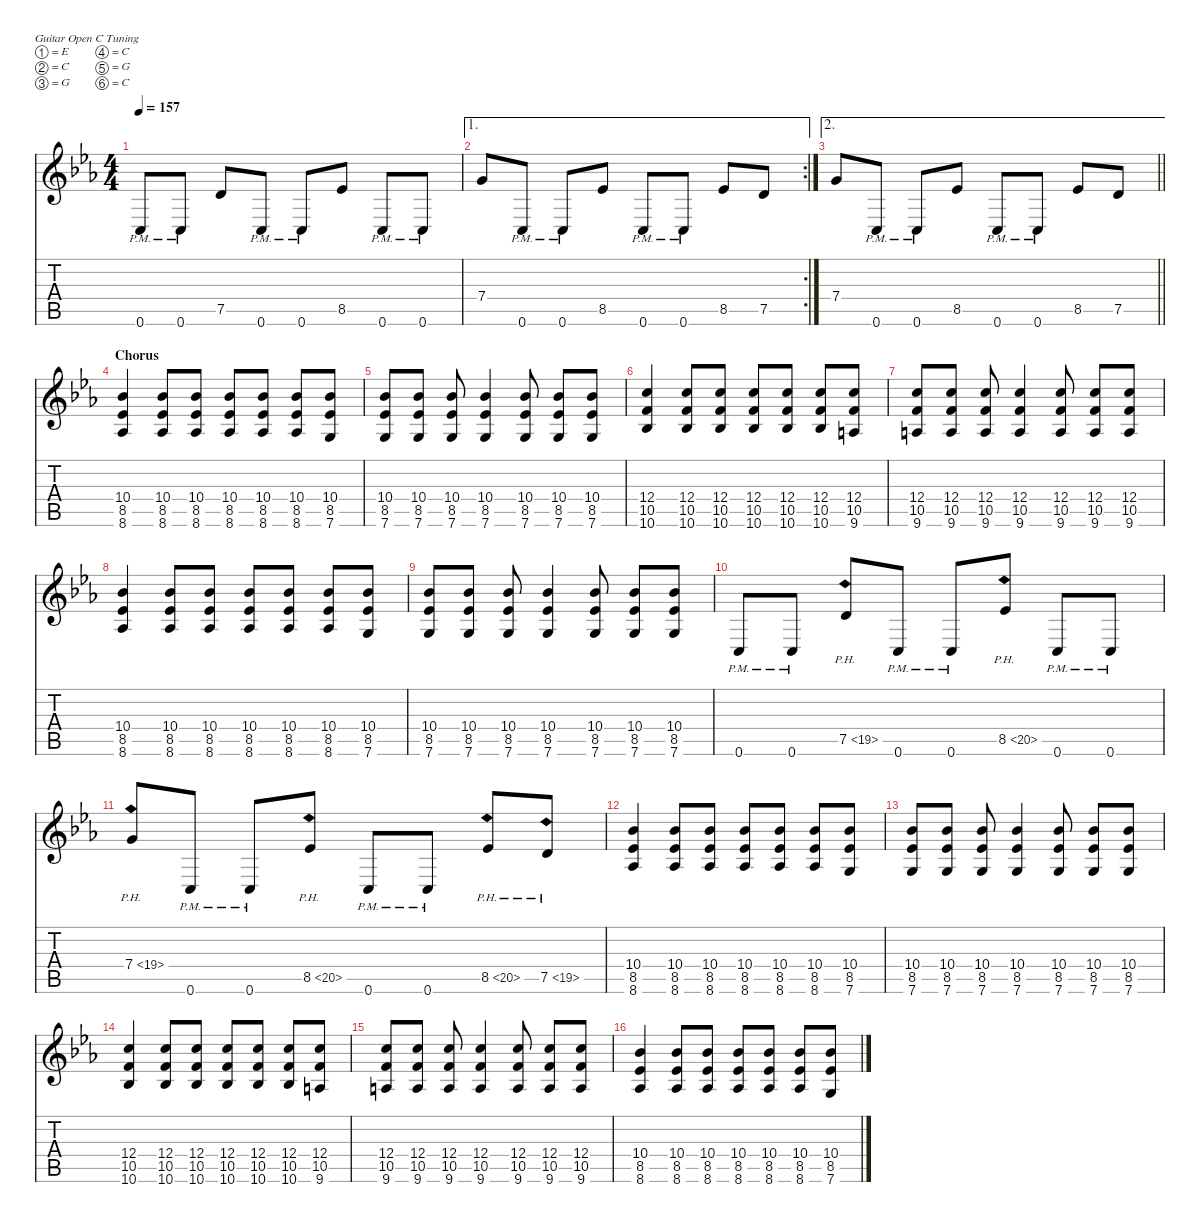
\defaultSystemsLayout 4
\hideDynamics
\bracketExtendMode nobrackets
\singleTrackTrackNamePolicy hidden
\multiTrackTrackNamePolicy hidden
\firstSystemTrackNameMode fullname
\otherSystemsTrackNameOrientation horizontal
\track ("Guitar One" "dist.guit.") {mute instrument distortionguitar}
\staff {score tabs}
\tuning (E4 C4 G3 C3 G2 C2)
\ts (4 4)
\tempo 157
\clef g2
\ks cminor
0.6{pm acc forcenatural}.8{dy f beam Up} 0.6{pm acc forcenatural}.8{beam Up} 7.5{acc forcenatural}.8{beam Up} 0.6{pm acc forcenatural}.8{beam Up} 0.6{pm acc forcenatural}.8{beam Up} 8.5{acc b}.8{beam Up} 0.6{pm acc forcenatural}.8{beam Up} 0.6{pm acc forcenatural}.8{beam Up} |
\ae 1
\rc 2
7.4{acc forcenatural}.8{beam Up} 0.6{pm acc forcenatural}.8{beam Up} 0.6{pm acc forcenatural}.8{beam Up} 8.5{acc b}.8{beam Up} 0.6{pm acc forcenatural}.8{beam Up} 0.6{pm acc forcenatural}.8{beam Up} 8.5{acc b}.8{beam Up} 7.5{acc forcenatural}.8{beam Up} |
\ae 2
\barLineRight lightlight
7.4{acc forcenatural}.8{beam Up} 0.6{pm acc forcenatural}.8{beam Up} 0.6{pm acc forcenatural}.8{beam Up} 8.5{acc b}.8{beam Up} 0.6{pm acc forcenatural}.8{beam Up} 0.6{pm acc forcenatural}.8{beam Up} 8.5{acc b}.8{beam Up} 7.5{acc forcenatural}.8{beam Up} |
\section ("" "Chorus")
(10.4{acc b} 8.5{acc b} 8.6{acc b}).4{beam Up} (10.4{acc b} 8.5{acc b} 8.6{acc b}).8{beam Up} (10.4{acc b} 8.5{acc b} 8.6{acc b}).8{beam Up} (10.4{acc b} 8.5{acc b} 8.6{acc b}).8{beam Up} (10.4{acc b} 8.5{acc b} 8.6{acc b}).8{beam Up} (10.4{acc b} 8.5{acc b} 8.6{acc b}).8{beam Up} (10.4{acc b} 8.5{acc b} 7.6{acc forcenatural}).8{beam Up} |
(10.4{acc b} 8.5{acc b} 7.6{acc forcenatural}).8{beam Up} (10.4{acc b} 8.5{acc b} 7.6{acc forcenatural}).8{beam Up} (10.4{acc b} 8.5{acc b} 7.6{acc forcenatural}).8{beam Up} (10.4{acc b} 8.5{acc b} 7.6{acc forcenatural}).4{beam Up} (10.4{acc b} 8.5{acc b} 7.6{acc forcenatural}).8{beam Up} (10.4{acc b} 8.5{acc b} 7.6{acc forcenatural}).8{beam Up} (10.4{acc b} 8.5{acc b} 7.6{acc forcenatural}).8{beam Up} |
(12.4{acc forcenatural} 10.5{acc forcenatural} 10.6{acc b}).4{beam Up} (12.4{acc forcenatural} 10.5{acc forcenatural} 10.6{acc b}).8{beam Up} (12.4{acc forcenatural} 10.5{acc forcenatural} 10.6{acc b}).8{beam Up} (12.4{acc forcenatural} 10.5{acc forcenatural} 10.6{acc b}).8{beam Up} (12.4{acc forcenatural} 10.5{acc forcenatural} 10.6{acc b}).8{beam Up} (12.4{acc forcenatural} 10.5{acc forcenatural} 10.6{acc b}).8{beam Up} (12.4{acc forcenatural} 10.5{acc forcenatural} 9.6{acc forcenatural}).8{beam Up} |
(12.4{acc forcenatural} 10.5{acc forcenatural} 9.6{acc forcenatural}).8{beam Up} (12.4{acc forcenatural} 10.5{acc forcenatural} 9.6{acc forcenatural}).8{beam Up} (12.4{acc forcenatural} 10.5{acc forcenatural} 9.6{acc forcenatural}).8{beam Up} (12.4{acc forcenatural} 10.5{acc forcenatural} 9.6{acc forcenatural}).4{beam Up} (12.4{acc forcenatural} 10.5{acc forcenatural} 9.6{acc forcenatural}).8{beam Up} (12.4{acc forcenatural} 10.5{acc forcenatural} 9.6{acc forcenatural}).8{beam Up} (12.4{acc forcenatural} 10.5{acc forcenatural} 9.6{acc forcenatural}).8{beam Up} |
(10.4{acc b} 8.5{acc b} 8.6{acc b}).4{beam Up} (10.4{acc b} 8.5{acc b} 8.6{acc b}).8{beam Up} (10.4{acc b} 8.5{acc b} 8.6{acc b}).8{beam Up} (10.4{acc b} 8.5{acc b} 8.6{acc b}).8{beam Up} (10.4{acc b} 8.5{acc b} 8.6{acc b}).8{beam Up} (10.4{acc b} 8.5{acc b} 8.6{acc b}).8{beam Up} (10.4{acc b} 8.5{acc b} 7.6{acc forcenatural}).8{beam Up} |
(10.4{acc b} 8.5{acc b} 7.6{acc forcenatural}).8{beam Up} (10.4{acc b} 8.5{acc b} 7.6{acc forcenatural}).8{beam Up} (10.4{acc b} 8.5{acc b} 7.6{acc forcenatural}).8{beam Up} (10.4{acc b} 8.5{acc b} 7.6{acc forcenatural}).4{beam Up} (10.4{acc b} 8.5{acc b} 7.6{acc forcenatural}).8{beam Up} (10.4{acc b} 8.5{acc b} 7.6{acc forcenatural}).8{beam Up} (10.4{acc b} 8.5{acc b} 7.6{acc forcenatural}).8{beam Up} |
0.6{pm acc forcenatural}.8{beam Up} 0.6{pm acc forcenatural}.8{beam Up} 7.5{ph 12 acc forcenatural}.8{beam Up} 0.6{pm acc forcenatural}.8{beam Up} 0.6{pm acc forcenatural}.8{beam Up} 8.5{ph 12 acc b}.8{beam Up} 0.6{pm acc forcenatural}.8{beam Up} 0.6{pm acc forcenatural}.8{beam Up} |
7.4{ph 12 acc forcenatural}.8{beam Up} 0.6{pm acc forcenatural}.8{beam Up} 0.6{pm acc forcenatural}.8{beam Up} 8.5{ph 12 acc b}.8{beam Up} 0.6{pm acc forcenatural}.8{beam Up} 0.6{pm acc forcenatural}.8{beam Up} 8.5{ph 12 acc b}.8{beam Up} 7.5{ph 12 acc forcenatural}.8{beam Up} |
(10.4{acc b} 8.5{acc b} 8.6{acc b}).4{beam Up} (10.4{acc b} 8.5{acc b} 8.6{acc b}).8{beam Up} (10.4{acc b} 8.5{acc b} 8.6{acc b}).8{beam Up} (10.4{acc b} 8.5{acc b} 8.6{acc b}).8{beam Up} (10.4{acc b} 8.5{acc b} 8.6{acc b}).8{beam Up} (10.4{acc b} 8.5{acc b} 8.6{acc b}).8{beam Up} (10.4{acc b} 8.5{acc b} 7.6{acc forcenatural}).8{beam Up} |
(10.4{acc b} 8.5{acc b} 7.6{acc forcenatural}).8{beam Up} (10.4{acc b} 8.5{acc b} 7.6{acc forcenatural}).8{beam Up} (10.4{acc b} 8.5{acc b} 7.6{acc forcenatural}).8{beam Up} (10.4{acc b} 8.5{acc b} 7.6{acc forcenatural}).4{beam Up} (10.4{acc b} 8.5{acc b} 7.6{acc forcenatural}).8{beam Up} (10.4{acc b} 8.5{acc b} 7.6{acc forcenatural}).8{beam Up} (10.4{acc b} 8.5{acc b} 7.6{acc forcenatural}).8{beam Up} |
(12.4{acc forcenatural} 10.5{acc forcenatural} 10.6{acc b}).4{beam Up} (12.4{acc forcenatural} 10.5{acc forcenatural} 10.6{acc b}).8{beam Up} (12.4{acc forcenatural} 10.5{acc forcenatural} 10.6{acc b}).8{beam Up} (12.4{acc forcenatural} 10.5{acc forcenatural} 10.6{acc b}).8{beam Up} (12.4{acc forcenatural} 10.5{acc forcenatural} 10.6{acc b}).8{beam Up} (12.4{acc forcenatural} 10.5{acc forcenatural} 10.6{acc b}).8{beam Up} (12.4{acc forcenatural} 10.5{acc forcenatural} 9.6{acc forcenatural}).8{beam Up} |
(12.4{acc forcenatural} 10.5{acc forcenatural} 9.6{acc forcenatural}).8{beam Up} (12.4{acc forcenatural} 10.5{acc forcenatural} 9.6{acc forcenatural}).8{beam Up} (12.4{acc forcenatural} 10.5{acc forcenatural} 9.6{acc forcenatural}).8{beam Up} (12.4{acc forcenatural} 10.5{acc forcenatural} 9.6{acc forcenatural}).4{beam Up} (12.4{acc forcenatural} 10.5{acc forcenatural} 9.6{acc forcenatural}).8{beam Up} (12.4{acc forcenatural} 10.5{acc forcenatural} 9.6{acc forcenatural}).8{beam Up} (12.4{acc forcenatural} 10.5{acc forcenatural} 9.6{acc forcenatural}).8{beam Up} |
(10.4{acc b} 8.5{acc b} 8.6{acc b}).4{beam Up} (10.4{acc b} 8.5{acc b} 8.6{acc b}).8{beam Up} (10.4{acc b} 8.5{acc b} 8.6{acc b}).8{beam Up} (10.4{acc b} 8.5{acc b} 8.6{acc b}).8{beam Up} (10.4{acc b} 8.5{acc b} 8.6{acc b}).8{beam Up} (10.4{acc b} 8.5{acc b} 8.6{acc b}).8{beam Up} (10.4{acc b} 8.5{acc b} 7.6{acc forcenatural}).8{beam Up}
